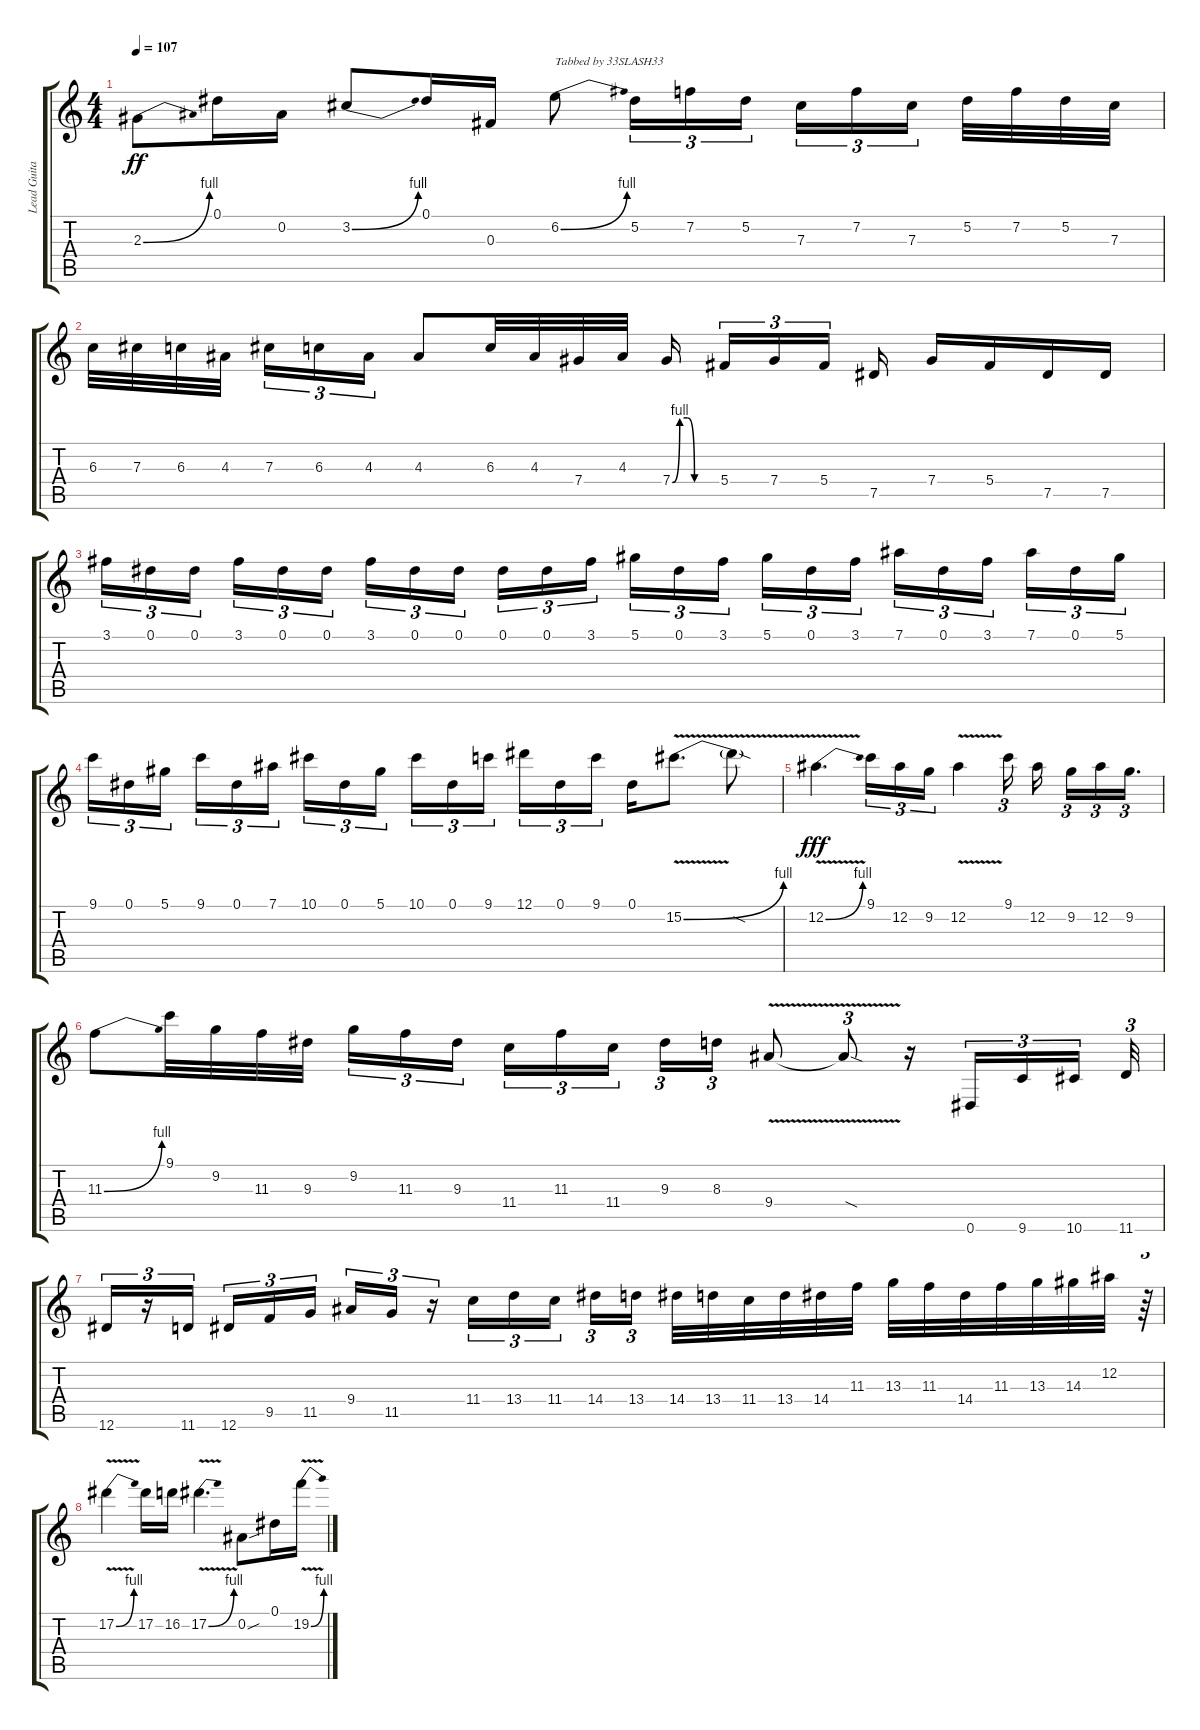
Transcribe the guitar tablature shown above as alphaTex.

\track ("Lead Guitar" "Lead Guita") {instrument distortionguitar}
\staff {score tabs}
\tuning (Eb4 Bb3 Gb3 Db3 Ab2 Eb2) {hide}
\ts (4 4)
\tempo 107
\clef g2
\ks c
2.3{be (bend 0 0 60 4)}.8{dy ff} 0.1.16 0.2.16 3.2{be (bend 0 0 60 4)}.8 0.1.16 0.3.16 6.2{be (bend 0 0 60 4)}.8{txt "Tabbed by 33SLASH33"} 5.2.16{tu (3 2)} 7.2.16{tu (3 2)} 5.2.16{tu (3 2)} 7.3.16{tu (3 2)} 7.2.16{tu (3 2)} 7.3.16{tu (3 2) beam splitsecondary} 5.2.32 7.2.32 5.2.32 7.3.32 |
6.3.32 7.3.32 6.3.32 4.3.32{beam splitsecondary} 7.3.16{tu (3 2)} 6.3.16{tu (3 2)} 4.3.16{tu (3 2)} 4.3.8 6.3.32 4.3.32 7.4.32 4.3.32 7.4{be (custom 0 0 10 4 20 4 30 0 60 0)}.16{beam splitsecondary} 5.4.16{tu (3 2)} 7.4.16{tu (3 2)} 5.4.16{tu (3 2) beam splitsecondary} 7.5.16 7.4.16 5.4.16 7.5.16 7.5.16 |
3.1.16{tu (3 2)} 0.1.16{tu (3 2)} 0.1.16{tu (3 2) beam splitsecondary} 3.1.16{tu (3 2)} 0.1.16{tu (3 2)} 0.1.16{tu (3 2)} 3.1.16{tu (3 2)} 0.1.16{tu (3 2)} 0.1.16{tu (3 2) beam splitsecondary} 0.1.16{tu (3 2)} 0.1.16{tu (3 2)} 3.1.16{tu (3 2)} 5.1.16{tu (3 2)} 0.1.16{tu (3 2)} 3.1.16{tu (3 2) beam splitsecondary} 5.1.16{tu (3 2)} 0.1.16{tu (3 2)} 3.1.16{tu (3 2)} 7.1.16{tu (3 2)} 0.1.16{tu (3 2)} 3.1.16{tu (3 2) beam splitsecondary} 7.1.16{tu (3 2)} 0.1.16{tu (3 2)} 5.1.16{tu (3 2)} |
9.1.16{tu (3 2)} 0.1.16{tu (3 2)} 5.1.16{tu (3 2) beam splitsecondary} 9.1.16{tu (3 2)} 0.1.16{tu (3 2)} 7.1.16{tu (3 2)} 10.1.16{tu (3 2)} 0.1.16{tu (3 2)} 5.1.16{tu (3 2) beam splitsecondary} 10.1.16{tu (3 2)} 0.1.16{tu (3 2)} 9.1.16{tu (3 2)} 12.1.16{tu (3 2)} 0.1.16{tu (3 2)} 9.1.16{tu (3 2) beam splitsecondary} 0.1.16 15.2{be (bend 0 0 60 4) v}.8{d} 15.2{sod t}.8 |
12.2{be (bend 0 0 60 4) v}.4{d dy fff} 9.1.16{tu (3 2)} 12.2.16{tu (3 2)} 9.2.16{tu (3 2)} 12.2{v}.4 9.1.16{tu (3 2) beam splitsecondary} 12.2.16{beam splitsecondary} 9.2.16{tu (3 2)} 12.2.16{tu (3 2)} 9.2.16{d tu (3 2)} |
11.3{be (bend 0 0 60 4)}.8 9.1.32 9.2.32 11.3.32 9.3.32 9.2.16{tu (3 2)} 11.3.16{tu (3 2)} 9.3.16{tu (3 2) beam splitsecondary} 11.4.16{tu (3 2)} 11.3.16{tu (3 2)} 11.4.16{tu (3 2)} 9.3.16{tu (3 2)} 8.3.16{tu (3 2)} 9.4{v}.8 9.4{sod t}.8{tu (3 2)} r.16 0.6.16{tu (3 2)} 9.6.16{tu (3 2)} 10.6.16{tu (3 2) beam splitsecondary} 11.6.32{tu (3 2)} |
12.6.16{tu (3 2)} r.16{tu (3 2)} 11.6.16{tu (3 2) beam splitsecondary} 12.6.16{tu (3 2)} 9.5.16{tu (3 2)} 11.5.16{tu (3 2)} 9.4.16{tu (3 2)} 11.5.16{tu (3 2)} r.16{tu (3 2)} 11.4.16{tu (3 2)} 13.4.16{tu (3 2)} 11.4.16{tu (3 2)} 14.4.16{tu (3 2)} 13.4.16{tu (3 2) beam splitsecondary} 14.4.32 13.4.32 11.4.32 13.4.32 14.4.32 11.3.32 13.3.32 11.3.32 14.4.32 11.3.32 13.3.32 14.3.32 12.2.32 r.64{tu (3 2)} |
17.2{be (bend 0 0 60 4) v}.4 17.2.16 16.2.16 17.2{be (bend 0 0 60 4) v}.4{d} 0.2{sou}.8 0.1.16 19.2{be (bend 0 0 60 4) v}.16
